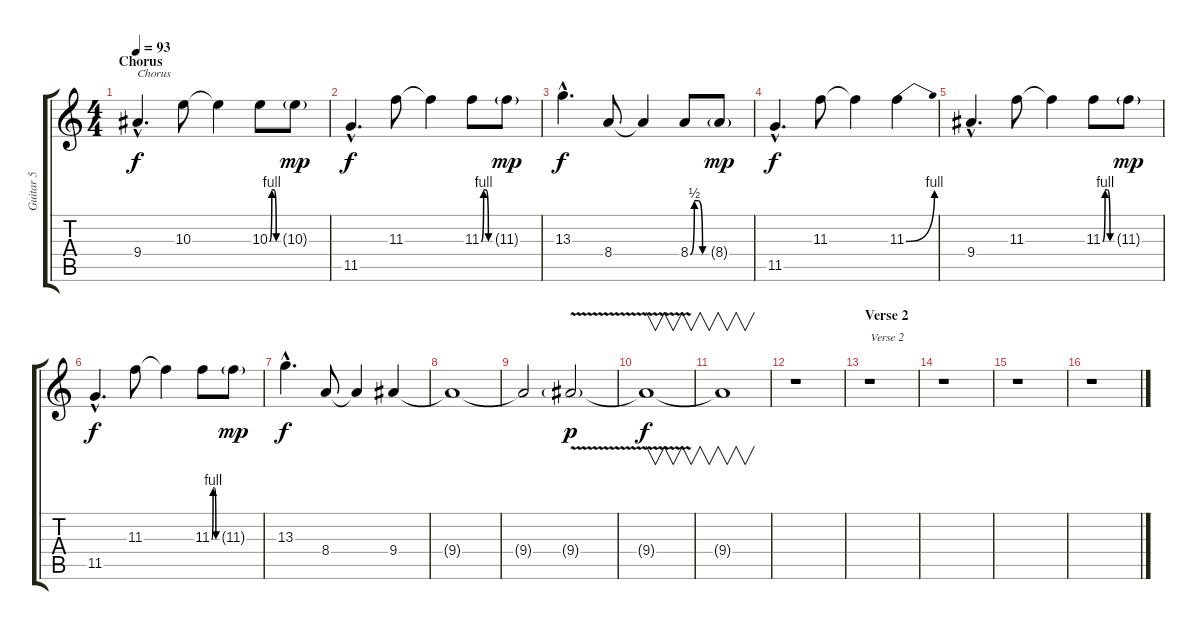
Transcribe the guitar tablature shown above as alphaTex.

\track ("Guitar 5" "Guitar 5") {instrument distortionguitar}
\staff {score tabs}
\tuning (Eb4 Bb3 Gb3 Db3 Ab2 Eb2) {hide}
\ts (4 4)
\section ("" "Chorus")
\tempo 93
\clef g2
\ks c
9.4{hac}.4{d txt "Chorus" dy f} 10.3.8 10.3{t}.4 10.3{be (custom 0 0 15 4 30 4 45 0 60 0)}.8 10.3{g}.8{dy mp} |
11.5{hac}.4{d dy f} 11.3.8 11.3{t}.4 11.3{be (custom 0 0 15 4 30 4 45 0 60 0)}.8 11.3{g}.8{dy mp} |
13.3{hac}.4{d dy f} 8.4.8 8.4{t}.4 8.4{be (custom 0 0 15 2 30 2 45 0 60 0)}.8 8.4{g}.8{dy mp} |
11.5{hac}.4{d dy f} 11.3.8 11.3{t}.4 11.3{be (bend 0 0 60 4)}.4 |
9.4{hac}.4{d} 11.3.8 11.3{t}.4 11.3{be (custom 0 0 15 4 30 4 45 0 60 0)}.8 11.3{g}.8{dy mp} |
11.5{hac}.4{d dy f} 11.3.8 11.3{t}.4 11.3{be (custom 0 0 15 4 30 4 45 0 60 0)}.8 11.3{g}.8{dy mp} |
13.3{hac}.4{d dy f} 8.4.8 8.4{t}.4 9.4.4 |
9.4{t}.1 |
9.4{t}.2 9.4{v g}.2{dy p} |
9.4{t}.1{v dy f} |
9.4{t}.1{v} |
r.1 |
\section ("" "Verse 2")
r.1{txt "Verse 2"} |
r.1 |
r.1 |
r.1
